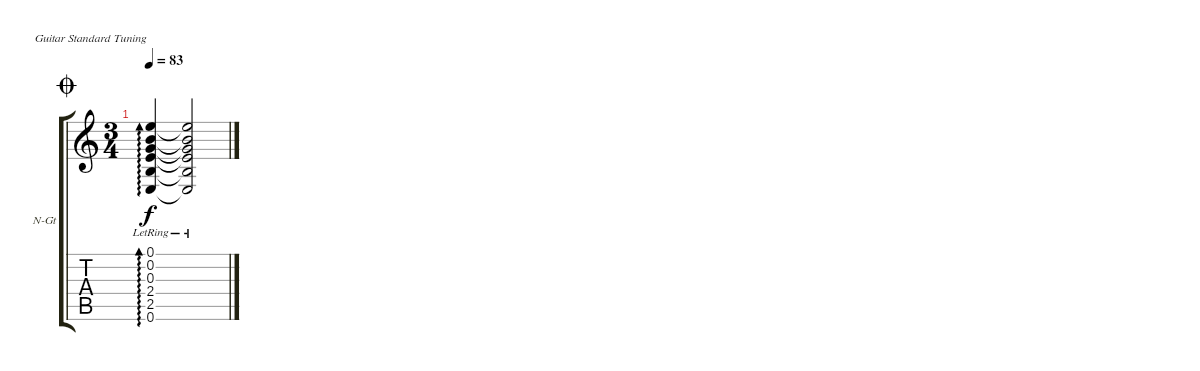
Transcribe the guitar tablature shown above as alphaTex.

\bracketExtendMode groupsimilarinstruments
\firstSystemTrackNameOrientation horizontal
\otherSystemsTrackNameOrientation horizontal
\track ("Track 1" "N-Gt") {instrument acousticguitarnylon}
\staff {score tabs}
\tuning (E4 B3 G3 D3 A2 E2)
\ts (3 4)
\jump coda
\tempo 83
\clef g2
\ks c
(0.6{lr} 2.5{lr} 2.4{lr} 0.3{lr} 0.2{lr} 0.1{lr}).4{ad 0 dy f} (0.6{lr t} 2.5{lr t} 2.4{lr t} 0.3{lr t} 0.2{lr t} 0.1{lr t}).2
